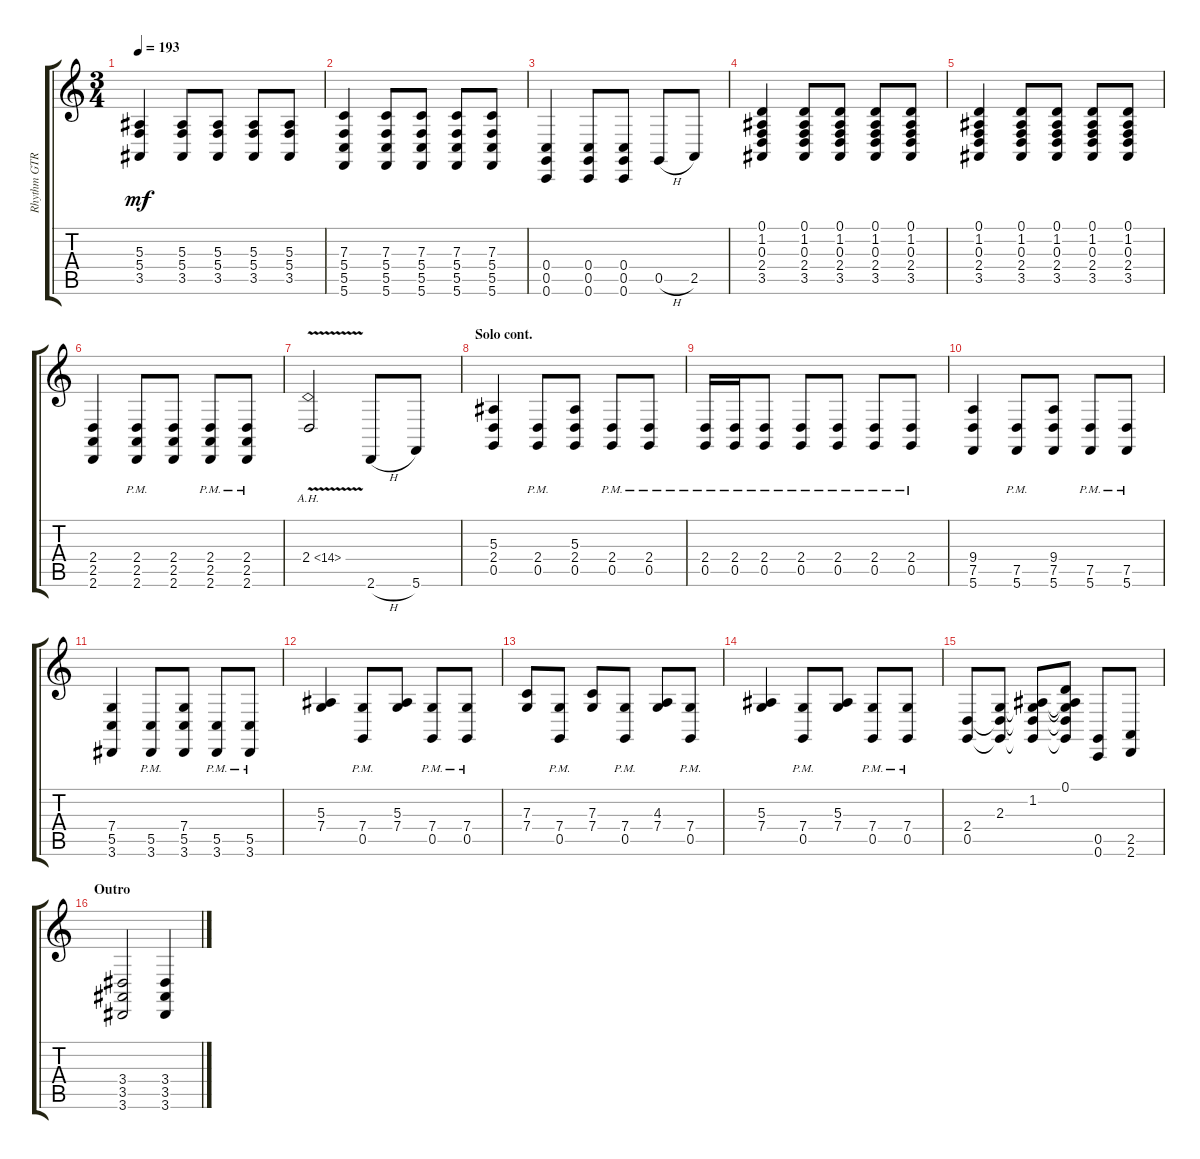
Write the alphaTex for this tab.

\track ("Rhythm GTR 1" "Rhythm GTR") {instrument violin}
\staff {score tabs}
\tuning (D4 A3 F3 C3 G2 C2) {hide}
\ts (3 4)
\tempo 193
\clef g2
\ks c
(5.3 5.4 3.5).4{dy mf} (5.3 5.4 3.5).8 (5.3 5.4 3.5).8 (5.3 5.4 3.5).8 (5.3 5.4 3.5).8 |
(7.3 5.4 5.5 5.6).4 (7.3 5.4 5.5 5.6).8 (7.3 5.4 5.5 5.6).8 (7.3 5.4 5.5 5.6).8 (7.3 5.4 5.5 5.6).8 |
(0.4 0.5 0.6).4 (0.4 0.5 0.6).8 (0.4 0.5 0.6).8 0.5{h}.8 2.5.8 |
(0.1 1.2 0.3 2.4 3.5).4 (0.1 1.2 0.3 2.4 3.5).8 (0.1 1.2 0.3 2.4 3.5).8 (0.1 1.2 0.3 2.4 3.5).8 (0.1 1.2 0.3 2.4 3.5).8 |
(0.1 1.2 0.3 2.4 3.5).4 (0.1 1.2 0.3 2.4 3.5).8 (0.1 1.2 0.3 2.4 3.5).8 (0.1 1.2 0.3 2.4 3.5).8 (0.1 1.2 0.3 2.4 3.5).8 |
(2.4 2.5 2.6).4 (2.4{pm} 2.5{pm} 2.6{pm}).8 (2.4 2.5 2.6).8 (2.4{pm} 2.5{pm} 2.6{pm}).8 (2.4{pm} 2.5{pm} 2.6{pm}).8 |
2.4{ah 12 v}.2 2.6{h}.8 5.6.8 |
\section ("" "Solo cont.")
(5.3 2.4 0.5).4 (2.4{pm} 0.5{pm}).8 (5.3 2.4 0.5).8 (2.4{pm} 0.5{pm}).8 (2.4{pm} 0.5{pm}).8 |
(2.4{pm} 0.5{pm}).16 (2.4{pm} 0.5{pm}).16 (2.4{pm} 0.5{pm}).8 (2.4{pm} 0.5{pm}).8 (2.4{pm} 0.5{pm}).8 (2.4{pm} 0.5{pm}).8 (2.4{pm} 0.5{pm}).8 |
(9.4 7.5 5.6).4 (7.5{pm} 5.6{pm}).8 (9.4 7.5 5.6).8 (7.5{pm} 5.6{pm}).8 (7.5{pm} 5.6{pm}).8 |
(7.4 5.5 3.6).4 (5.5{pm} 3.6{pm}).8 (7.4 5.5 3.6).8 (5.5{pm} 3.6{pm}).8 (5.5{pm} 3.6{pm}).8 |
(5.3 7.4).4 (7.4{pm} 0.5{pm}).8 (5.3 7.4).8 (7.4{pm} 0.5{pm}).8 (7.4{pm} 0.5{pm}).8 |
(7.3 7.4).8 (7.4{pm} 0.5{pm}).8 (7.3 7.4).8 (7.4{pm} 0.5{pm}).8 (4.3 7.4).8 (7.4{pm} 0.5{pm}).8 |
(5.3 7.4).4 (7.4{pm} 0.5{pm}).8 (5.3 7.4).8 (7.4{pm} 0.5{pm}).8 (7.4{pm} 0.5{pm}).8 |
(2.4 0.5).8 (2.3 2.4{t} 0.5{t}).8 (1.2 2.3{t} 2.4{t} 0.5{t}).8 (0.1 1.2{t} 2.3{t} 2.4{t} 0.5{t}).8 (0.5 0.6).8 (2.5 2.6).8 |
\section ("" "Outro")
(3.4 3.5 3.6).2 (3.4 3.5 3.6).4
